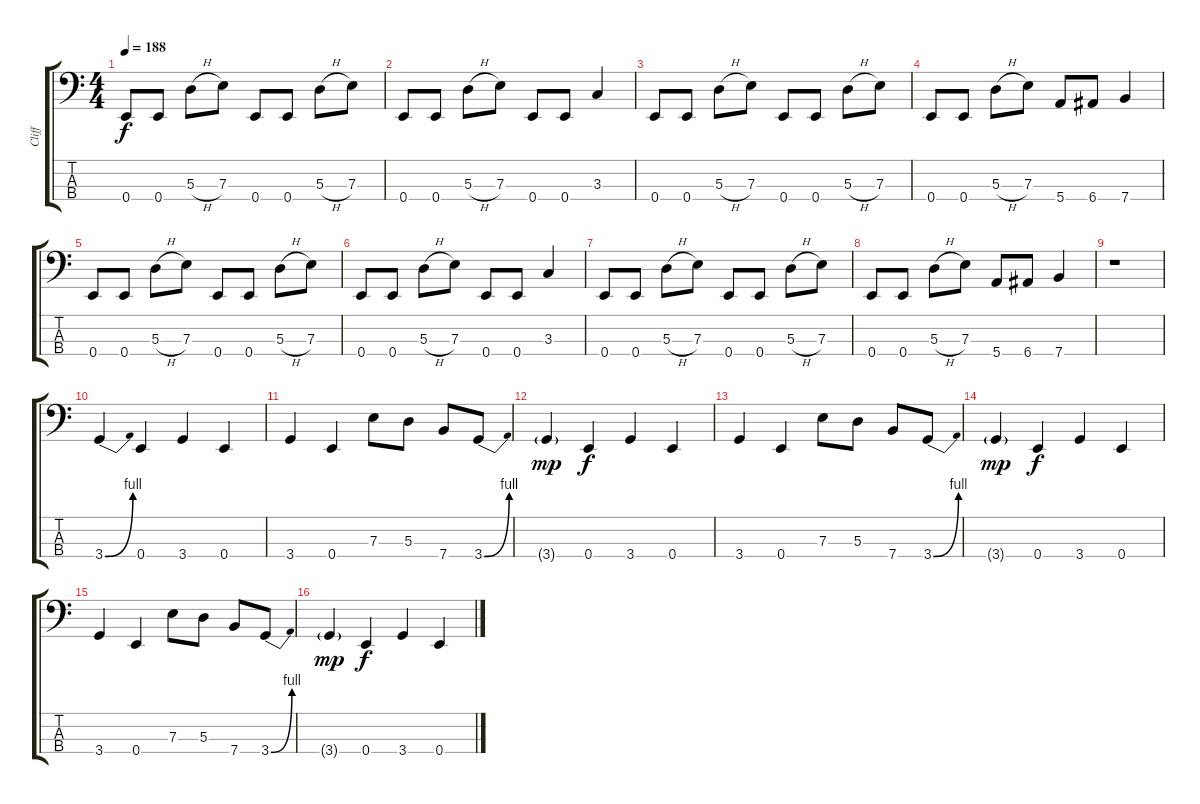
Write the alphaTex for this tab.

\track ("Cliff" "Cliff") {instrument electricbassfinger}
\staff {score tabs}
\tuning (G2 D2 A1 E1) {hide}
\ts (4 4)
\tempo 188
\clef f4
\ks c
0.4.8{dy f} 0.4.8 5.3{h}.8 7.3.8 0.4.8 0.4.8 5.3{h}.8 7.3.8 |
0.4.8 0.4.8 5.3{h}.8 7.3.8 0.4.8 0.4.8 3.3.4 |
0.4.8 0.4.8 5.3{h}.8 7.3.8 0.4.8 0.4.8 5.3{h}.8 7.3.8 |
0.4.8 0.4.8 5.3{h}.8 7.3.8 5.4.8 6.4.8 7.4.4 |
0.4.8 0.4.8 5.3{h}.8 7.3.8 0.4.8 0.4.8 5.3{h}.8 7.3.8 |
0.4.8 0.4.8 5.3{h}.8 7.3.8 0.4.8 0.4.8 3.3.4 |
0.4.8 0.4.8 5.3{h}.8 7.3.8 0.4.8 0.4.8 5.3{h}.8 7.3.8 |
0.4.8 0.4.8 5.3{h}.8 7.3.8 5.4.8 6.4.8 7.4.4 |
r.1 |
3.4{be (bend 0 0 60 4)}.4 0.4.4 3.4.4 0.4.4 |
3.4.4 0.4.4 7.3.8 5.3.8 7.4.8 3.4{be (bend 0 0 60 4)}.8 |
3.4{g}.4{dy mp} 0.4.4{dy f} 3.4.4 0.4.4 |
3.4.4 0.4.4 7.3.8 5.3.8 7.4.8 3.4{be (bend 0 0 60 4)}.8 |
3.4{g}.4{dy mp} 0.4.4{dy f} 3.4.4 0.4.4 |
3.4.4 0.4.4 7.3.8 5.3.8 7.4.8 3.4{be (bend 0 0 60 4)}.8 |
3.4{g}.4{dy mp} 0.4.4{dy f} 3.4.4 0.4.4
